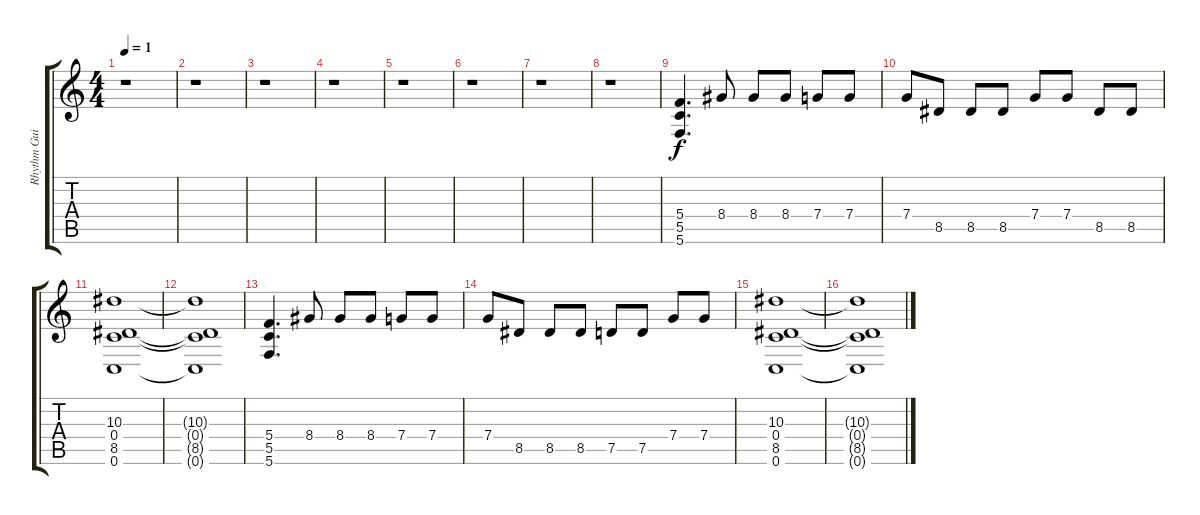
\track ("Rhythm Guitar 1" "Rhythm Gui") {instrument electricguitarjazz}
\staff {score tabs}
\tuning (D4 A3 F3 C3 G2 C2) {hide}
\ts (4 4)
\tempo 1
\clef g2
\ks c
r.1{dy f} |
r.1 |
r.1 |
r.1 |
r.1 |
r.1 |
r.1 |
r.1 |
(5.4 5.5 5.6).4{d} 8.4.8 8.4.8 8.4.8 7.4.8 7.4.8 |
7.4.8 8.5.8 8.5.8 8.5.8 7.4.8 7.4.8 8.5.8 8.5.8 |
(10.3 0.4 8.5 0.6).1 |
(10.3{t} 0.4{t} 8.5{t} 0.6{t}).1 |
(5.4 5.5 5.6).4{d} 8.4.8 8.4.8 8.4.8 7.4.8 7.4.8 |
7.4.8 8.5.8 8.5.8 8.5.8 7.5.8 7.5.8 7.4.8 7.4.8 |
(10.3 0.4 8.5 0.6).1 |
(10.3{t} 0.4{t} 8.5{t} 0.6{t}).1
